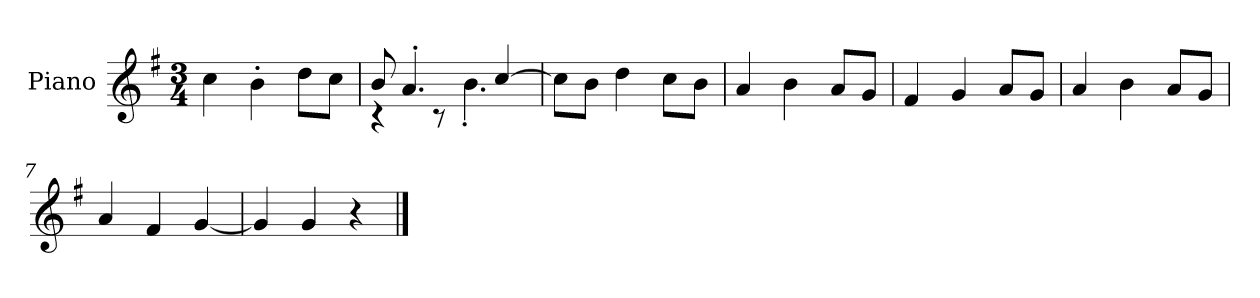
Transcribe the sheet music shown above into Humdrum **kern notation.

**kern
*part1
*staff1
*I"Piano
*I'P-no
*clefG2
*k[f#]
*M3/4
*MM177
=1
4cc\
4b'\
8dd\L
8cc\J
=2
*^
8b/	4r
4.a'/	.
.	8r
.	4.b'\
[4cc/	.
*v	*v
=3
8cc\L]
8b\J
4dd\
8cc\L
8b\J
=4
4a/
4b\
8a/L
8g/J
=5
4f#/
4g/
8a/L
8g/J
=6
4a/
4b\
8a/L
8g/J
=7
4a/
4f#/
[4g/
=8
4g/]
4g/
4r
==
*-
